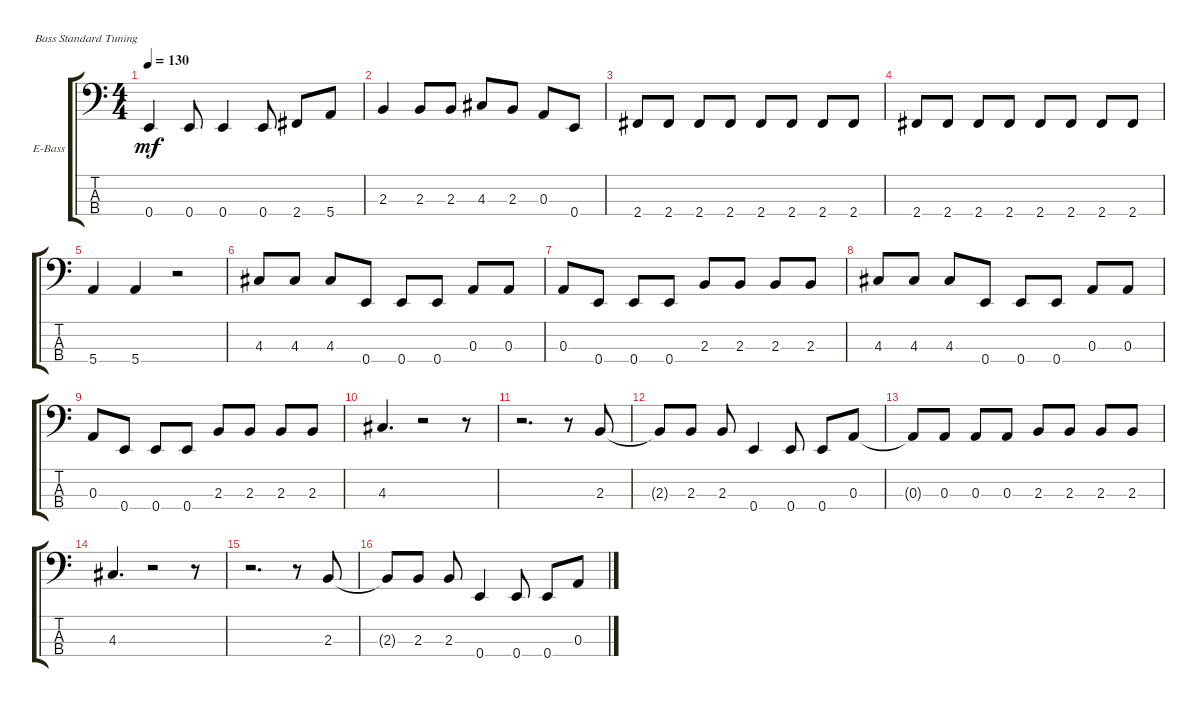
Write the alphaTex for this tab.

\defaultSystemsLayout 4
\bracketExtendMode groupsimilarinstruments
\firstSystemTrackNameOrientation horizontal
\otherSystemsTrackNameOrientation horizontal
\track ("Electric Bass" "E-Bass") {instrument electricbassfinger}
\staff {score tabs}
\tuning (G2 D2 A1 E1)
\ts (4 4)
\tempo 130
\clef f4
\ks c
0.4.4{dy mf} 0.4.8 0.4.4 0.4.8 2.4.8 5.4.8 |
2.3.4 2.3.8 2.3.8 4.3.8 2.3.8 0.3.8 0.4.8 |
2.4.8 2.4.8 2.4.8 2.4.8 2.4.8 2.4.8 2.4.8 2.4.8 |
2.4.8 2.4.8 2.4.8 2.4.8 2.4.8 2.4.8 2.4.8 2.4.8 |
5.4.4 5.4.4 r.2 |
4.3.8 4.3.8 4.3.8 0.4.8 0.4.8 0.4.8 0.3.8 0.3.8 |
0.3.8 0.4.8 0.4.8 0.4.8 2.3.8 2.3.8 2.3.8 2.3.8 |
4.3.8 4.3.8 4.3.8 0.4.8 0.4.8 0.4.8 0.3.8 0.3.8 |
0.3.8 0.4.8 0.4.8 0.4.8 2.3.8 2.3.8 2.3.8 2.3.8 |
4.3.4{d} r.2 r.8 |
r.2{d} r.8 2.3.8 |
2.3{t}.8 2.3.8 2.3.8 0.4.4 0.4.8 0.4.8 0.3.8 |
0.3{t}.8 0.3.8 0.3.8 0.3.8 2.3.8 2.3.8 2.3.8 2.3.8 |
4.3.4{d} r.2 r.8 |
r.2{d} r.8 2.3.8 |
2.3{t}.8 2.3.8 2.3.8 0.4.4 0.4.8 0.4.8 0.3.8
